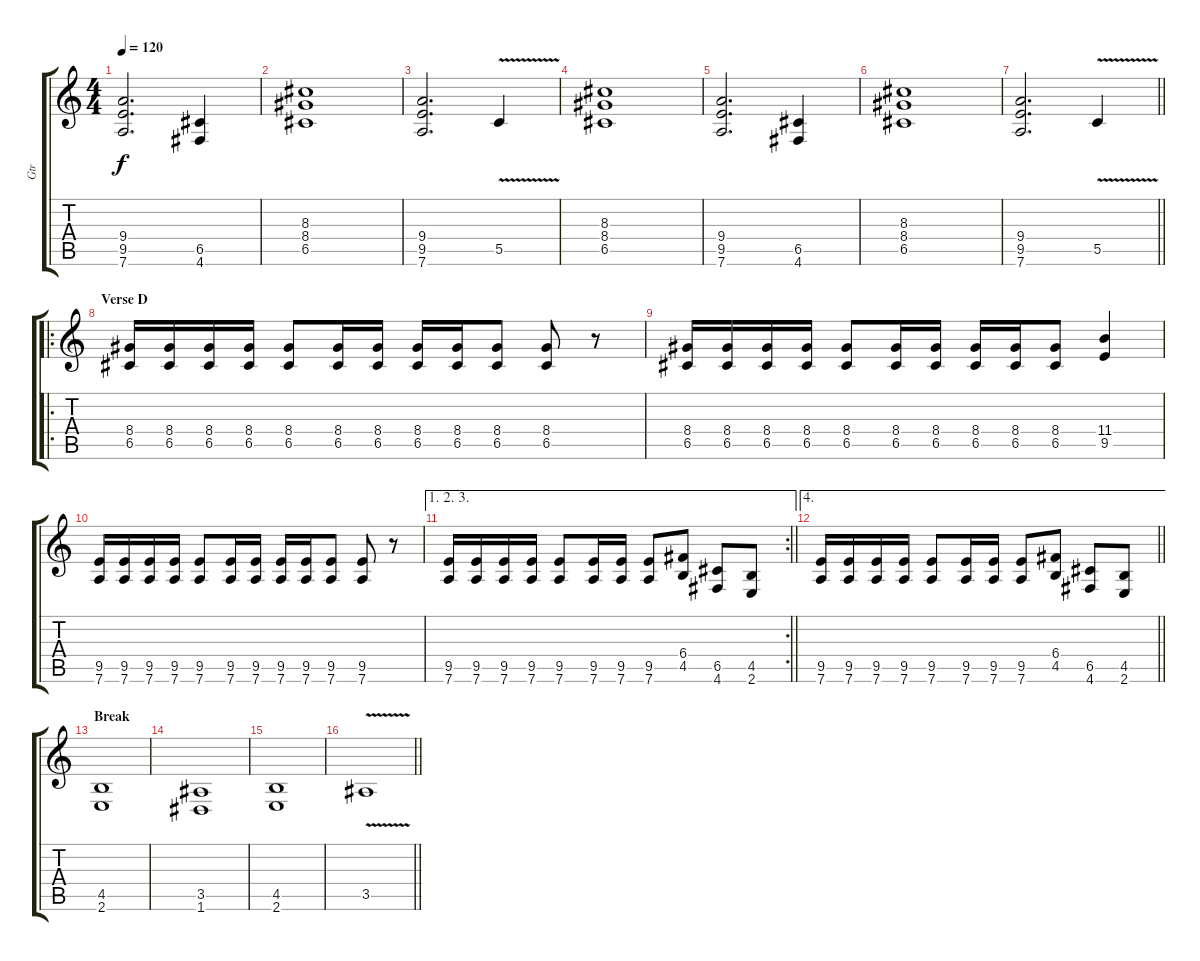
\track ("Gtr" "Gtr") {instrument overdrivenguitar}
\staff {score tabs}
\tuning (D4 A3 F3 C3 G2 D2) {hide}
\ts (4 4)
\tempo 120
\clef g2
\ks c
(9.4 9.5 7.6).2{d dy f} (6.5 4.6).4 |
(8.3 8.4 6.5).1 |
(9.4 9.5 7.6).2{d} 5.5{v}.4 |
(8.3 8.4 6.5).1 |
(9.4 9.5 7.6).2{d} (6.5 4.6).4 |
(8.3 8.4 6.5).1 |
\barLineRight lightlight
(9.4 9.5 7.6).2{d} 5.5{v}.4 |
\ro
\section ("" "Verse D")
(8.4 6.5).16 (8.4 6.5).16 (8.4 6.5).16 (8.4 6.5).16 (8.4 6.5).8 (8.4 6.5).16 (8.4 6.5).16 (8.4 6.5).16 (8.4 6.5).16 (8.4 6.5).8 (8.4 6.5).8 r.8 |
(8.4 6.5).16 (8.4 6.5).16 (8.4 6.5).16 (8.4 6.5).16 (8.4 6.5).8 (8.4 6.5).16 (8.4 6.5).16 (8.4 6.5).16 (8.4 6.5).16 (8.4 6.5).8 (11.4 9.5).4 |
(9.5 7.6).16 (9.5 7.6).16 (9.5 7.6).16 (9.5 7.6).16 (9.5 7.6).8 (9.5 7.6).16 (9.5 7.6).16 (9.5 7.6).16 (9.5 7.6).16 (9.5 7.6).8 (9.5 7.6).8 r.8 |
\ae (1 2 3)
\rc 2
\barLineRight lightlight
(9.5 7.6).16 (9.5 7.6).16 (9.5 7.6).16 (9.5 7.6).16 (9.5 7.6).8 (9.5 7.6).16 (9.5 7.6).16 (9.5 7.6).8 (6.4 4.5).8 (6.5 4.6).8 (4.5 2.6).8 |
\ae 4
\barLineRight lightlight
(9.5 7.6).16 (9.5 7.6).16 (9.5 7.6).16 (9.5 7.6).16 (9.5 7.6).8 (9.5 7.6).16 (9.5 7.6).16 (9.5 7.6).8 (6.4 4.5).8 (6.5 4.6).8 (4.5 2.6).8 |
\section ("" "Break")
(4.5 2.6).1 |
(3.5 1.6).1 |
(4.5 2.6).1 |
\barLineRight lightlight
3.5{v}.1
